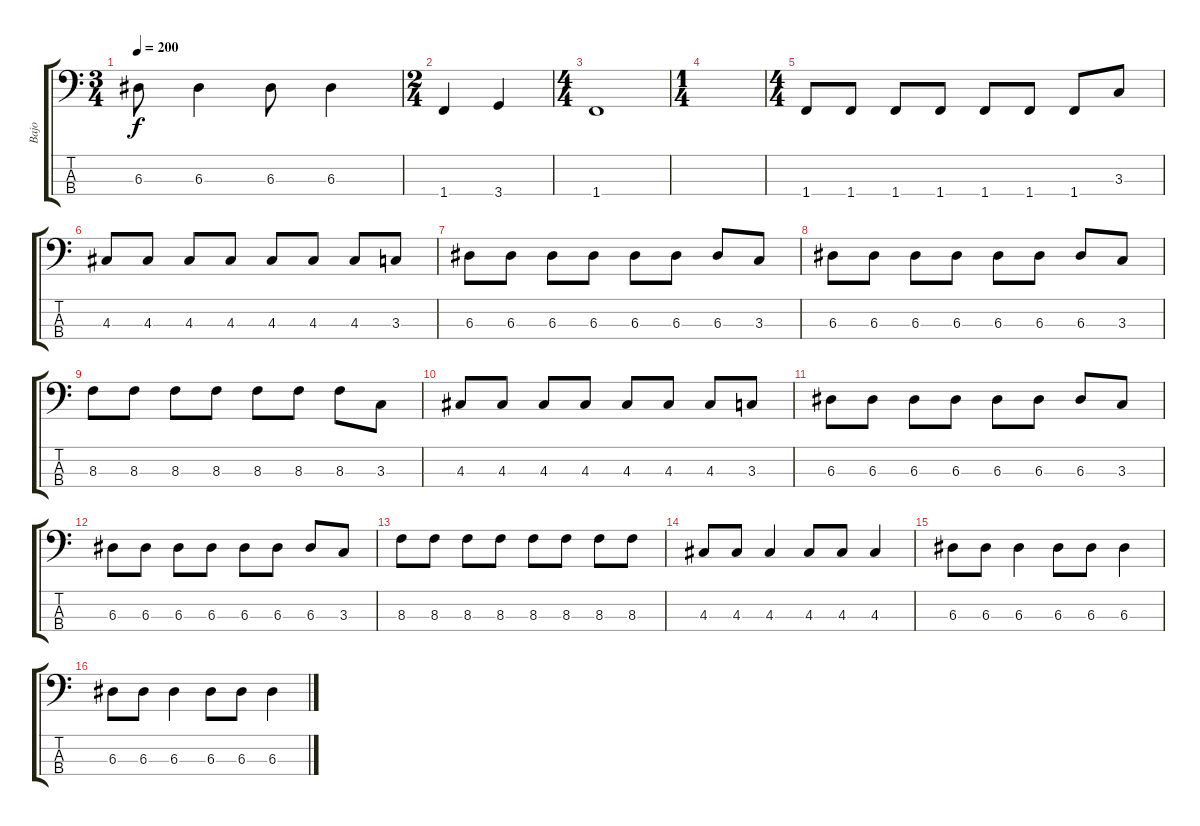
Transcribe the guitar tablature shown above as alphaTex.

\track ("Bajo" "Bajo") {instrument electricbasspick}
\staff {score tabs}
\tuning (G2 D2 A1 E1) {hide}
\ts (3 4)
\tempo 200
\clef f4
\ks c
6.3.8{dy f} 6.3.4 6.3.8 6.3.4 |
\ts (2 4)
1.4.4 3.4.4 |
\ts (4 4)
1.4.1 |
\ts (1 4)
|
\ts (4 4)
1.4.8 1.4.8 1.4.8 1.4.8 1.4.8 1.4.8 1.4.8 3.3.8 |
4.3.8 4.3.8 4.3.8 4.3.8 4.3.8 4.3.8 4.3.8 3.3.8 |
6.3.8 6.3.8 6.3.8 6.3.8 6.3.8 6.3.8 6.3.8 3.3.8 |
6.3.8 6.3.8 6.3.8 6.3.8 6.3.8 6.3.8 6.3.8 3.3.8 |
8.3.8 8.3.8 8.3.8 8.3.8 8.3.8 8.3.8 8.3.8 3.3.8 |
4.3.8 4.3.8 4.3.8 4.3.8 4.3.8 4.3.8 4.3.8 3.3.8 |
6.3.8 6.3.8 6.3.8 6.3.8 6.3.8 6.3.8 6.3.8 3.3.8 |
6.3.8 6.3.8 6.3.8 6.3.8 6.3.8 6.3.8 6.3.8 3.3.8 |
8.3.8 8.3.8 8.3.8 8.3.8 8.3.8 8.3.8 8.3.8 8.3.8 |
4.3.8 4.3.8 4.3.4 4.3.8 4.3.8 4.3.4 |
6.3.8 6.3.8 6.3.4 6.3.8 6.3.8 6.3.4 |
6.3.8 6.3.8 6.3.4 6.3.8 6.3.8 6.3.4
